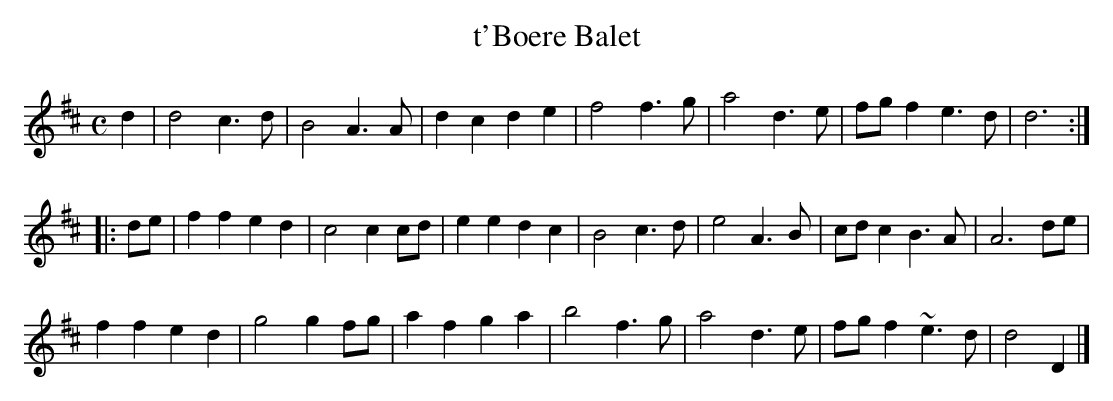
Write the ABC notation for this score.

X:1
T:t'Boere Balet
M:C
K:Dmaj
d2|d4c3d|B4A3A|d2c2d2e2|f4f3g|a4d3e|fgf2e3d|d6:|
|:de|f2f2e2d2|c4c2cd|e2e2d2c2|B4c3d|e4A3B|cdc2B3A|A6de|
f2f2e2d2|g4g2fg|a2f2g2a2|b4f3g|a4d3e|fgf2~e3d|d4D2|]
